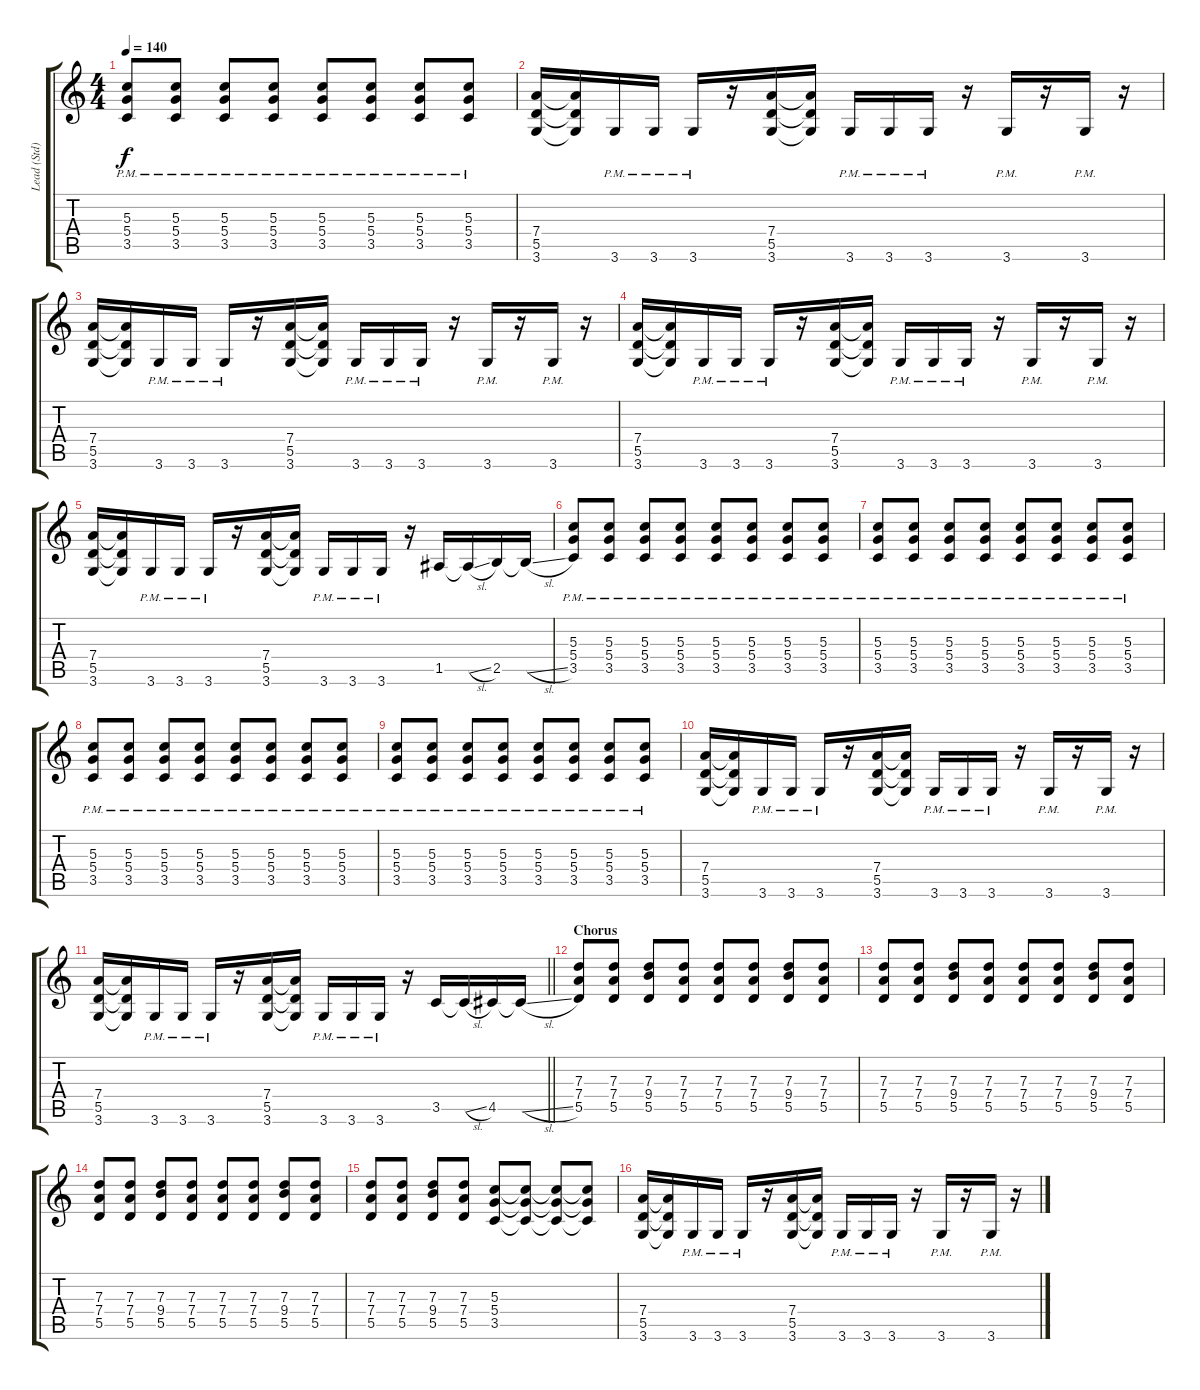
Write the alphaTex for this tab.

\track ("Lead (Std)" "Lead (Std)") {instrument distortionguitar}
\staff {score tabs}
\tuning (E4 B3 G3 D3 A2 E2) {hide}
\ts (4 4)
\tempo 140
\clef g2
\ks c
(5.3{pm} 5.4{pm} 3.5{pm}).8{dy f} (5.3{pm} 5.4{pm} 3.5{pm}).8 (5.3{pm} 5.4{pm} 3.5{pm}).8 (5.3{pm} 5.4{pm} 3.5{pm}).8 (5.3{pm} 5.4{pm} 3.5{pm}).8 (5.3{pm} 5.4{pm} 3.5{pm}).8 (5.3{pm} 5.4{pm} 3.5{pm}).8 (5.3{pm} 5.4{pm} 3.5{pm}).8 |
(7.4 5.5 3.6).16 (7.4{t} 5.5{t} 3.6{t}).16 3.6{pm}.16 3.6{pm}.16 3.6{pm}.16 r.16 (7.4 5.5 3.6).16 (7.4{t} 5.5{t} 3.6{t}).16 3.6{pm}.16 3.6{pm}.16 3.6{pm}.16 r.16 3.6{pm}.16 r.16 3.6{pm}.16 r.16 |
(7.4 5.5 3.6).16 (7.4{t} 5.5{t} 3.6{t}).16 3.6{pm}.16 3.6{pm}.16 3.6{pm}.16 r.16 (7.4 5.5 3.6).16 (7.4{t} 5.5{t} 3.6{t}).16 3.6{pm}.16 3.6{pm}.16 3.6{pm}.16 r.16 3.6{pm}.16 r.16 3.6{pm}.16 r.16 |
(7.4 5.5 3.6).16 (7.4{t} 5.5{t} 3.6{t}).16 3.6{pm}.16 3.6{pm}.16 3.6{pm}.16 r.16 (7.4 5.5 3.6).16 (7.4{t} 5.5{t} 3.6{t}).16 3.6{pm}.16 3.6{pm}.16 3.6{pm}.16 r.16 3.6{pm}.16 r.16 3.6{pm}.16 r.16 |
(7.4 5.5 3.6).16 (7.4{t} 5.5{t} 3.6{t}).16 3.6{pm}.16 3.6{pm}.16 3.6{pm}.16 r.16 (7.4 5.5 3.6).16 (7.4{t} 5.5{t} 3.6{t}).16 3.6{pm}.16 3.6{pm}.16 3.6{pm}.16 r.16 1.5.16 1.5{sl t}.16 2.5.16 2.5{sl t}.16 |
(5.3{pm} 5.4{pm} 3.5{pm}).8 (5.3{pm} 5.4{pm} 3.5{pm}).8 (5.3{pm} 5.4{pm} 3.5{pm}).8 (5.3{pm} 5.4{pm} 3.5{pm}).8 (5.3{pm} 5.4{pm} 3.5{pm}).8 (5.3{pm} 5.4{pm} 3.5{pm}).8 (5.3{pm} 5.4{pm} 3.5{pm}).8 (5.3{pm} 5.4{pm} 3.5{pm}).8 |
(5.3{pm} 5.4{pm} 3.5{pm}).8 (5.3{pm} 5.4{pm} 3.5{pm}).8 (5.3{pm} 5.4{pm} 3.5{pm}).8 (5.3{pm} 5.4{pm} 3.5{pm}).8 (5.3{pm} 5.4{pm} 3.5{pm}).8 (5.3{pm} 5.4{pm} 3.5{pm}).8 (5.3{pm} 5.4{pm} 3.5{pm}).8 (5.3{pm} 5.4{pm} 3.5{pm}).8 |
(5.3{pm} 5.4{pm} 3.5{pm}).8 (5.3{pm} 5.4{pm} 3.5{pm}).8 (5.3{pm} 5.4{pm} 3.5{pm}).8 (5.3{pm} 5.4{pm} 3.5{pm}).8 (5.3{pm} 5.4{pm} 3.5{pm}).8 (5.3{pm} 5.4{pm} 3.5{pm}).8 (5.3{pm} 5.4{pm} 3.5{pm}).8 (5.3{pm} 5.4{pm} 3.5{pm}).8 |
(5.3{pm} 5.4{pm} 3.5{pm}).8 (5.3{pm} 5.4{pm} 3.5{pm}).8 (5.3{pm} 5.4{pm} 3.5{pm}).8 (5.3{pm} 5.4{pm} 3.5{pm}).8 (5.3{pm} 5.4{pm} 3.5{pm}).8 (5.3{pm} 5.4{pm} 3.5{pm}).8 (5.3{pm} 5.4{pm} 3.5{pm}).8 (5.3{pm} 5.4{pm} 3.5{pm}).8 |
(7.4 5.5 3.6).16 (7.4{t} 5.5{t} 3.6{t}).16 3.6{pm}.16 3.6{pm}.16 3.6{pm}.16 r.16 (7.4 5.5 3.6).16 (7.4{t} 5.5{t} 3.6{t}).16 3.6{pm}.16 3.6{pm}.16 3.6{pm}.16 r.16 3.6{pm}.16 r.16 3.6{pm}.16 r.16 |
\barLineRight lightlight
(7.4 5.5 3.6).16 (7.4{t} 5.5{t} 3.6{t}).16 3.6{pm}.16 3.6{pm}.16 3.6{pm}.16 r.16 (7.4 5.5 3.6).16 (7.4{t} 5.5{t} 3.6{t}).16 3.6{pm}.16 3.6{pm}.16 3.6{pm}.16 r.16 3.5.16 3.5{sl t}.16 4.5.16 4.5{sl t}.16 |
\section ("" "Chorus")
(7.3 7.4 5.5).8 (7.3 7.4 5.5).8 (7.3 9.4 5.5).8 (7.3 7.4 5.5).8 (7.3 7.4 5.5).8 (7.3 7.4 5.5).8 (7.3 9.4 5.5).8 (7.3 7.4 5.5).8 |
(7.3 7.4 5.5).8 (7.3 7.4 5.5).8 (7.3 9.4 5.5).8 (7.3 7.4 5.5).8 (7.3 7.4 5.5).8 (7.3 7.4 5.5).8 (7.3 9.4 5.5).8 (7.3 7.4 5.5).8 |
(7.3 7.4 5.5).8 (7.3 7.4 5.5).8 (7.3 9.4 5.5).8 (7.3 7.4 5.5).8 (7.3 7.4 5.5).8 (7.3 7.4 5.5).8 (7.3 9.4 5.5).8 (7.3 7.4 5.5).8 |
(7.3 7.4 5.5).8 (7.3 7.4 5.5).8 (7.3 9.4 5.5).8 (7.3 7.4 5.5).8 (5.3 5.4 3.5).8 (5.3{t} 5.4{t} 3.5{t}).8 (5.3{t} 5.4{t} 3.5{t}).8 (5.3{t} 5.4{t} 3.5{t}).8 |
(7.4 5.5 3.6).16 (7.4{t} 5.5{t} 3.6{t}).16 3.6{pm}.16 3.6{pm}.16 3.6{pm}.16 r.16 (7.4 5.5 3.6).16 (7.4{t} 5.5{t} 3.6{t}).16 3.6{pm}.16 3.6{pm}.16 3.6{pm}.16 r.16 3.6{pm}.16 r.16 3.6{pm}.16 r.16
